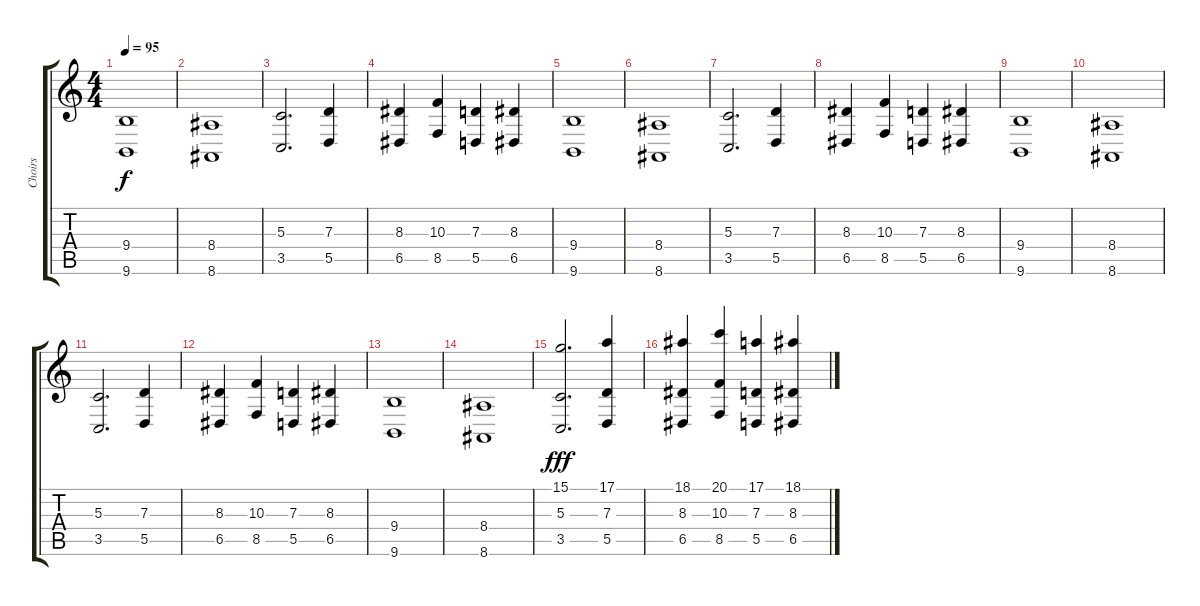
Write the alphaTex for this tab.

\track ("Choirs" "Choirs") {instrument choiraahs}
\staff {score tabs}
\tuning (E4 B3 G3 D3 A2 D2) {hide}
\ts (4 4)
\tempo 95
\clef g2
\ks c
(9.4 9.6).1{dy f} |
(8.4 8.6).1 |
(5.3 3.5).2{d} (7.3 5.5).4 |
(8.3 6.5).4 (10.3 8.5).4 (7.3 5.5).4 (8.3 6.5).4 |
(9.4 9.6).1 |
(8.4 8.6).1 |
(5.3 3.5).2{d} (7.3 5.5).4 |
(8.3 6.5).4 (10.3 8.5).4 (7.3 5.5).4 (8.3 6.5).4 |
(9.4 9.6).1 |
(8.4 8.6).1 |
(5.3 3.5).2{d} (7.3 5.5).4 |
(8.3 6.5).4 (10.3 8.5).4 (7.3 5.5).4 (8.3 6.5).4 |
(9.4 9.6).1 |
(8.4 8.6).1 |
(15.1 5.3 3.5).2{d dy fff} (17.1 7.3 5.5).4 |
(18.1 8.3 6.5).4 (20.1 10.3 8.5).4 (17.1 7.3 5.5).4 (18.1 8.3 6.5).4
